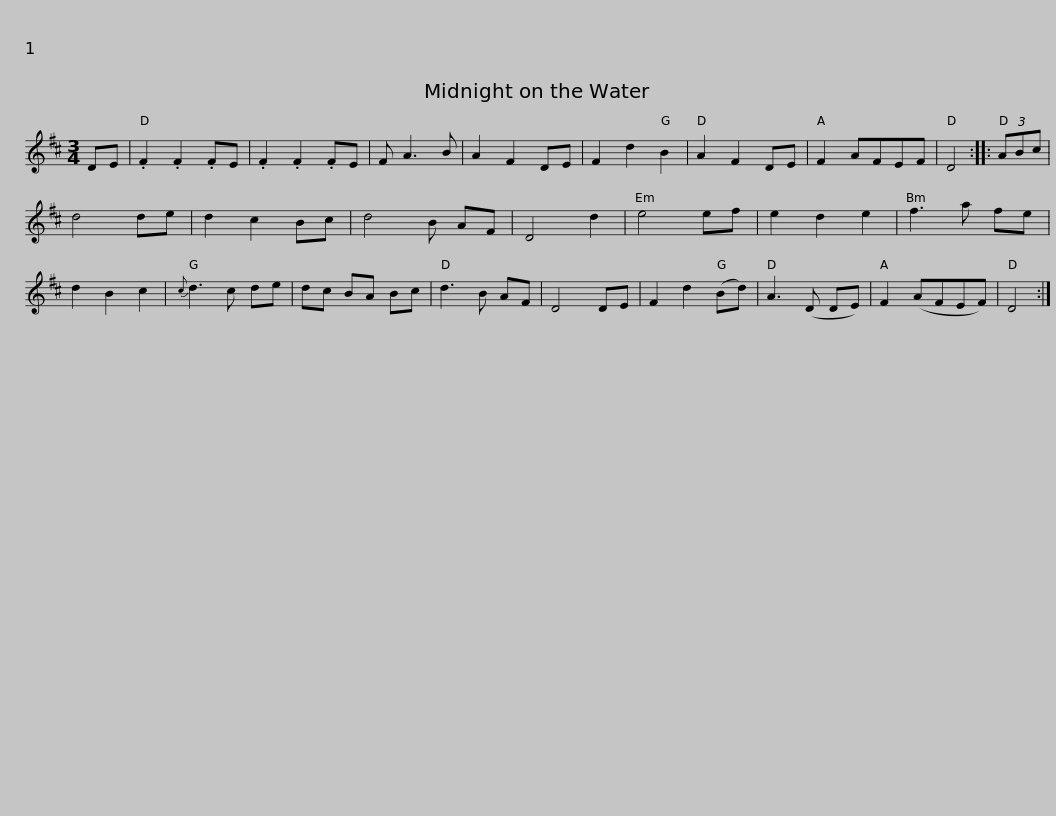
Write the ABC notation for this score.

X:1
L:1/8
M:3/4
I:linebreak $
K:D
V:1 treble
V:1
 DE | .F2 .F2 .FE | .F2 .F2 .FE | F A3 B | A2 F2 DE | %5
 F2 d2 B2 | A2 F2 DE | F2 AFEF | D4 :: (3ABc | %10
 d4 de |$ d2 c2 Bc | d4 B AF | D4 d2 | e4 ef | %15
 e2 d2 e2 | f3 a fe | d2 B2 c2 |{c} d3 c de | dc BA Bc | %20
 d3 B AF |$ D4 DE | F2 d2 (Bd) | A3 (D DE) | F2 (AFEF) | %25
 D4 :| %26
